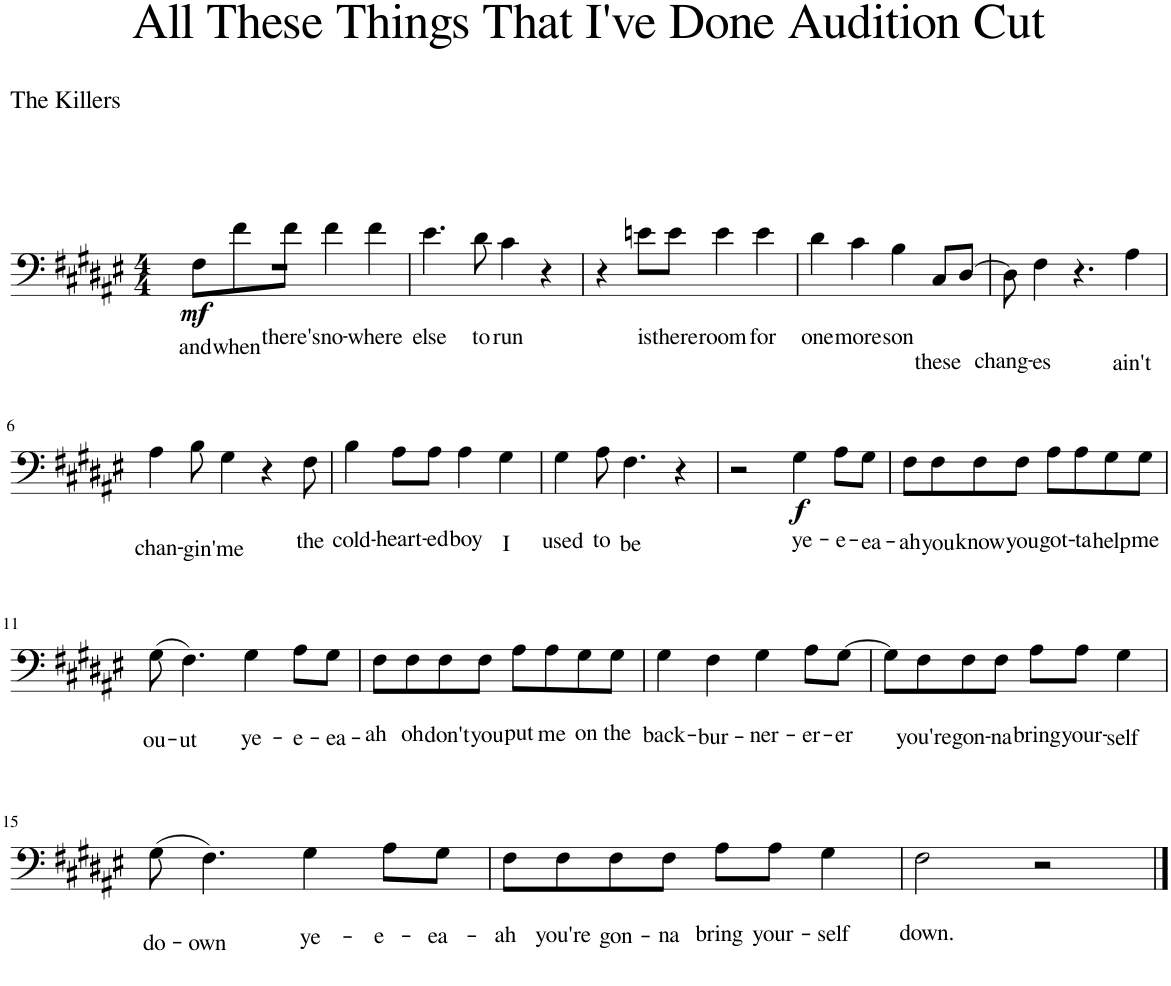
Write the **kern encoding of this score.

**kern	**text	**dynam
*part1	*part1	*part1
*staff1	*staff1	*staff1
*I"Piano	*	*
*I'Pno.	*	*
*clefF4	*	*
*k[f#c#g#d#a#e#]	*	*
*M4/4	*	*
=1	=1	=1
*^	*	*
1r	8ryy	.	.
!	!	!	!LO:DY:b
.	1..ryy	.	mf
!	!	!LO:LY:b	!
8F#\L	.	and	.
!	!	!LO:LY:b	!
8f#\	.	when	.
!	!	!LO:LY:b	!
8f#\J	.	there's	.
!	!	!LO:LY:b	!
4f#\	.	no-	.
!	!	!LO:LY:b	!
4f#\	.	-where	.
=2	=2	=2	=2
!	!	!LO:LY:b	!
*v	*v	*	*
4.e#\	else	.
!	!LO:LY:b	!
8d#\	to	.
!	!LO:LY:b	!
4c#\	run	.
4r	.	.
=3	=3	=3
4r	.	.
!	!LO:LY:b	!
8en\L	is	.
!	!LO:LY:b	!
8e\J	there	.
!	!LO:LY:b	!
4e\	room	.
!	!LO:LY:b	!
4e\	for	.
=4	=4	=4
!	!LO:LY:b	!
4d#\	one	.
!	!LO:LY:b	!
4c#\	more	.
!	!LO:LY:b	!
4B\	son	.
!	!LO:LY:b	!
8C#/L	these	.
!	!LO:LY:b	!
[8D#/J	chang-	.
=5	=5	=5
8D#\]	.	.
!	!LO:LY:b	!
4F#\	-es	.
4.r	.	.
!	!LO:LY:b	!
4A#\	ain't	.
!!LO:LB:g=z
=6	=6	=6
!	!LO:LY:b	!
4A#\	chan-	.
!	!LO:LY:b	!
8B\	-gin'	.
!	!LO:LY:b	!
4G#\	me	.
4r	.	.
!	!LO:LY:b	!
8F#\	the	.
=7	=7	=7
!	!LO:LY:b	!
4B\	cold-	.
!	!LO:LY:b	!
8A#\L	-heart-	.
!	!LO:LY:b	!
8A#\J	-ed	.
!	!LO:LY:b	!
4A#\	boy	.
!	!LO:LY:b	!
4G#\	I	.
=8	=8	=8
!	!LO:LY:b	!
4G#\	used	.
!	!LO:LY:b	!
8A#\	to	.
!	!LO:LY:b	!
4.F#\	be	.
4r	.	.
=9	=9	=9
2r	.	.
!	!LO:LY:b	!LO:DY:b
4G#\	ye-	f
!	!LO:LY:b	!
8A#\L	-e-	.
!	!LO:LY:b	!
8G#\J	-ea-	.
=10	=10	=10
!	!LO:LY:b	!
8F#\L	-ah	.
!	!LO:LY:b	!
8F#\	you	.
!	!LO:LY:b	!
8F#\	know	.
!	!LO:LY:b	!
8F#\J	you	.
!	!LO:LY:b	!
8A#\L	got-	.
!	!LO:LY:b	!
8A#\	-ta	.
!	!LO:LY:b	!
8G#\	help	.
!	!LO:LY:b	!
8G#\J	me	.
!!LO:LB:g=z
=11	=11	=11
!	!LO:LY:b	!
(8G#\	ou-	.
!	!LO:LY:b	!
4.F#\)	-ut	.
!	!LO:LY:b	!
4G#\	ye-	.
!	!LO:LY:b	!
8A#\L	-e-	.
!	!LO:LY:b	!
8G#\J	-ea-	.
=12	=12	=12
!	!LO:LY:b	!
8F#\L	-ah	.
!	!LO:LY:b	!
8F#\	oh	.
!	!LO:LY:b	!
8F#\	don't	.
!	!LO:LY:b	!
8F#\J	you	.
!	!LO:LY:b	!
8A#\L	put	.
!	!LO:LY:b	!
8A#\	me	.
!	!LO:LY:b	!
8G#\	on	.
!	!LO:LY:b	!
8G#\J	the	.
=13	=13	=13
!	!LO:LY:b	!
4G#\	back-	.
!	!LO:LY:b	!
4F#\	-bur-	.
!	!LO:LY:b	!
4G#\	-ner-	.
!	!LO:LY:b	!
8A#\L	-er-	.
!	!LO:LY:b	!
[8G#\J	-er	.
=14	=14	=14
8G#\L]	.	.
!	!LO:LY:b	!
8F#\	you're	.
!	!LO:LY:b	!
8F#\	gon-	.
!	!LO:LY:b	!
8F#\J	-na	.
!	!LO:LY:b	!
8A#\L	bring	.
!	!LO:LY:b	!
8A#\J	your-	.
!	!LO:LY:b	!
4G#\	-self	.
!!LO:LB:g=z
=15	=15	=15
!	!LO:LY:b	!
(8G#\	do-	.
!	!LO:LY:b	!
4.F#\)	-own	.
!	!LO:LY:b	!
4G#\	ye-	.
!	!LO:LY:b	!
8A#\L	-e-	.
!	!LO:LY:b	!
8G#\J	-ea-	.
=16	=16	=16
!	!LO:LY:b	!
8F#\L	-ah	.
!	!LO:LY:b	!
8F#\	you're	.
!	!LO:LY:b	!
8F#\	gon-	.
!	!LO:LY:b	!
8F#\J	-na	.
!	!LO:LY:b	!
8A#\L	bring	.
!	!LO:LY:b	!
8A#\J	your-	.
!	!LO:LY:b	!
4G#\	-self	.
=17	=17	=17
!	!LO:LY:b	!
2F#\	down.	.
2r	.	.
==	==	==
*-	*-	*-
